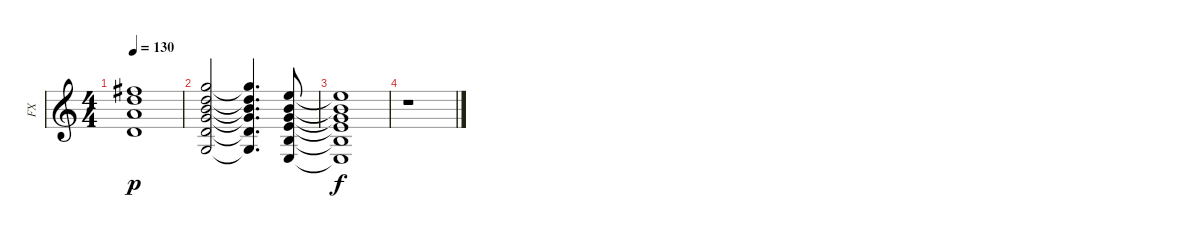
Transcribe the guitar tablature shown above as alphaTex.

\track ("FX" "FX") {instrument orchestralharp}
\staff {score}
\tuning (E4 B3 G3 D3 A2 E2) {hide}
\ts (4 4)
\tempo 130
\clef g2
\ks aminor
(14.1{t} 15.2{t} 14.3{t} 12.4{t}).1{dy p} |
(15.1 15.2 16.3 17.4 17.5 15.6).2{bd 120} (15.1{t} 15.2{t} 16.3{t} 17.4{t} 17.5{t} 15.6{t}).4{d} (12.1 12.2 12.3 14.4 14.5 12.6).8{bd 120} |
(12.1{t} 12.2{t} 12.3{t} 14.4{t} 14.5{t} 12.6{t}).1{dy f} |
r.1
